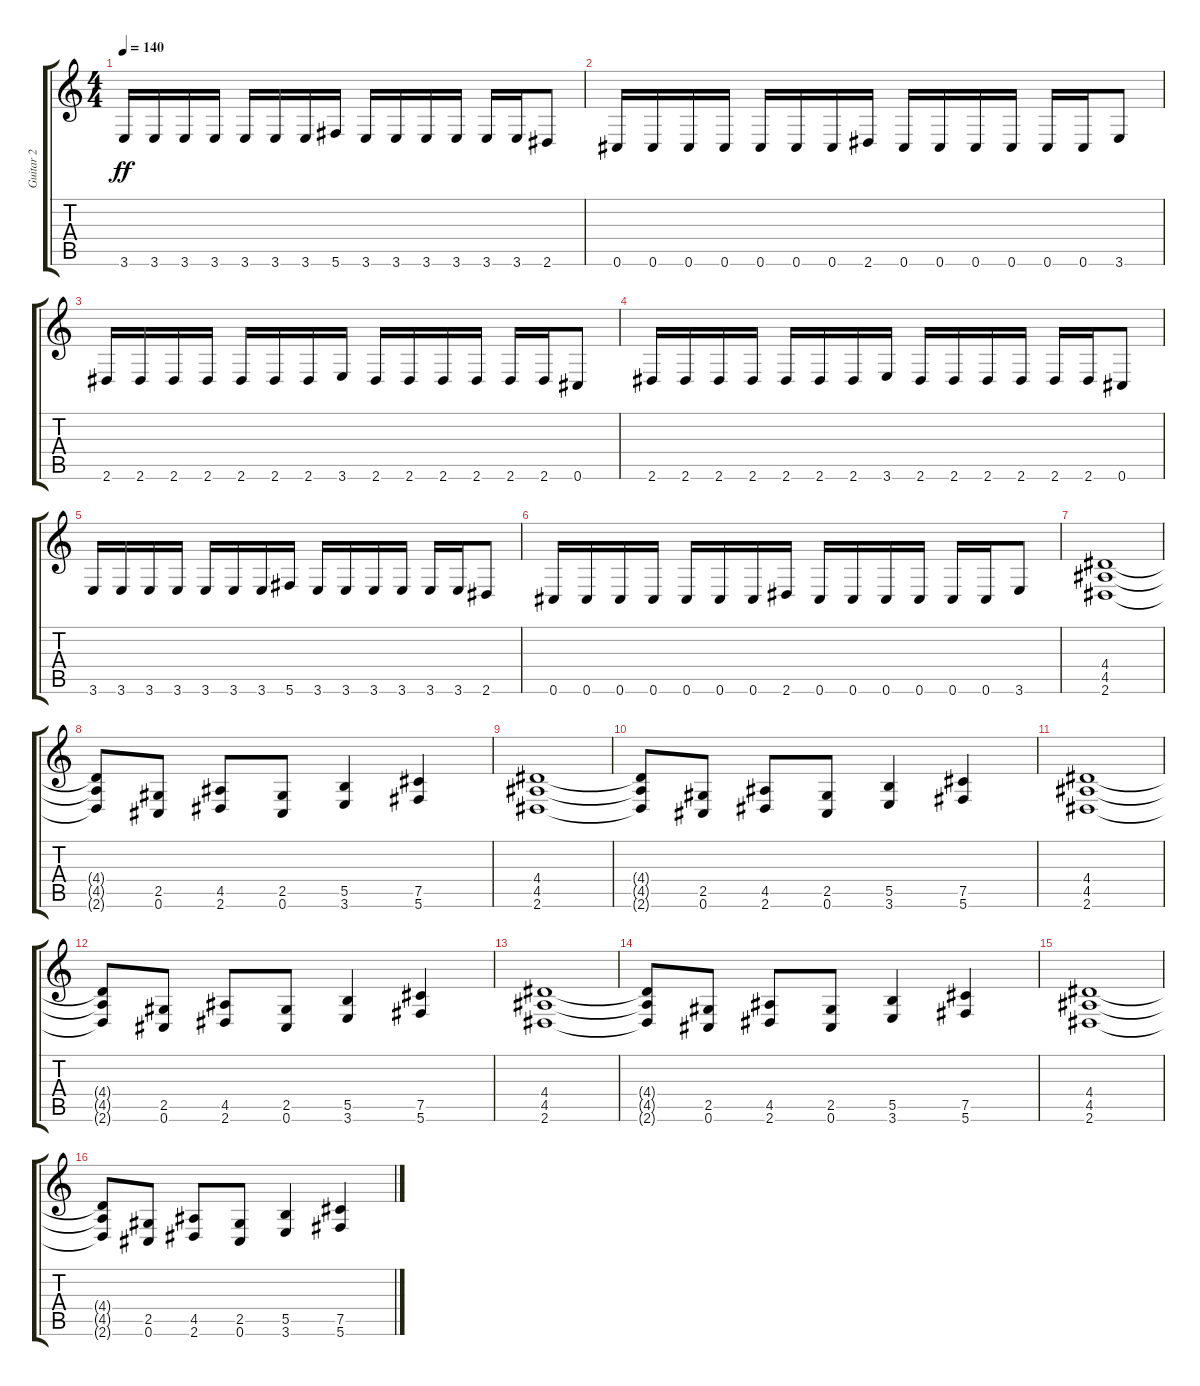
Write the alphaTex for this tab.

\track ("Guitar 2" "Guitar 2") {instrument distortionguitar}
\staff {score tabs}
\tuning (Db4 Ab3 E3 B2 Gb2 Db2) {hide}
\ts (4 4)
\tempo 140
\clef g2
\ks c
3.6.16{dy ff} 3.6.16 3.6.16 3.6.16 3.6.16 3.6.16 3.6.16 5.6.16 3.6.16 3.6.16 3.6.16 3.6.16 3.6.16 3.6.16 2.6.8 |
0.6.16 0.6.16 0.6.16 0.6.16 0.6.16 0.6.16 0.6.16 2.6.16 0.6.16 0.6.16 0.6.16 0.6.16 0.6.16 0.6.16 3.6.8 |
2.6.16 2.6.16 2.6.16 2.6.16 2.6.16 2.6.16 2.6.16 3.6.16 2.6.16 2.6.16 2.6.16 2.6.16 2.6.16 2.6.16 0.6.8 |
2.6.16 2.6.16 2.6.16 2.6.16 2.6.16 2.6.16 2.6.16 3.6.16 2.6.16 2.6.16 2.6.16 2.6.16 2.6.16 2.6.16 0.6.8 |
3.6.16 3.6.16 3.6.16 3.6.16 3.6.16 3.6.16 3.6.16 5.6.16 3.6.16 3.6.16 3.6.16 3.6.16 3.6.16 3.6.16 2.6.8 |
0.6.16 0.6.16 0.6.16 0.6.16 0.6.16 0.6.16 0.6.16 2.6.16 0.6.16 0.6.16 0.6.16 0.6.16 0.6.16 0.6.16 3.6.8 |
(4.4 4.5 2.6).1 |
(4.4{t} 4.5{t} 2.6{t}).8 (2.5 0.6).8 (4.5 2.6).8 (2.5 0.6).8 (5.5 3.6).4 (7.5 5.6).4 |
(4.4 4.5 2.6).1 |
(4.4{t} 4.5{t} 2.6{t}).8 (2.5 0.6).8 (4.5 2.6).8 (2.5 0.6).8 (5.5 3.6).4 (7.5 5.6).4 |
(4.4 4.5 2.6).1 |
(4.4{t} 4.5{t} 2.6{t}).8 (2.5 0.6).8 (4.5 2.6).8 (2.5 0.6).8 (5.5 3.6).4 (7.5 5.6).4 |
(4.4 4.5 2.6).1 |
(4.4{t} 4.5{t} 2.6{t}).8 (2.5 0.6).8 (4.5 2.6).8 (2.5 0.6).8 (5.5 3.6).4 (7.5 5.6).4 |
(4.4 4.5 2.6).1 |
(4.4{t} 4.5{t} 2.6{t}).8 (2.5 0.6).8 (4.5 2.6).8 (2.5 0.6).8 (5.5 3.6).4 (7.5 5.6).4
